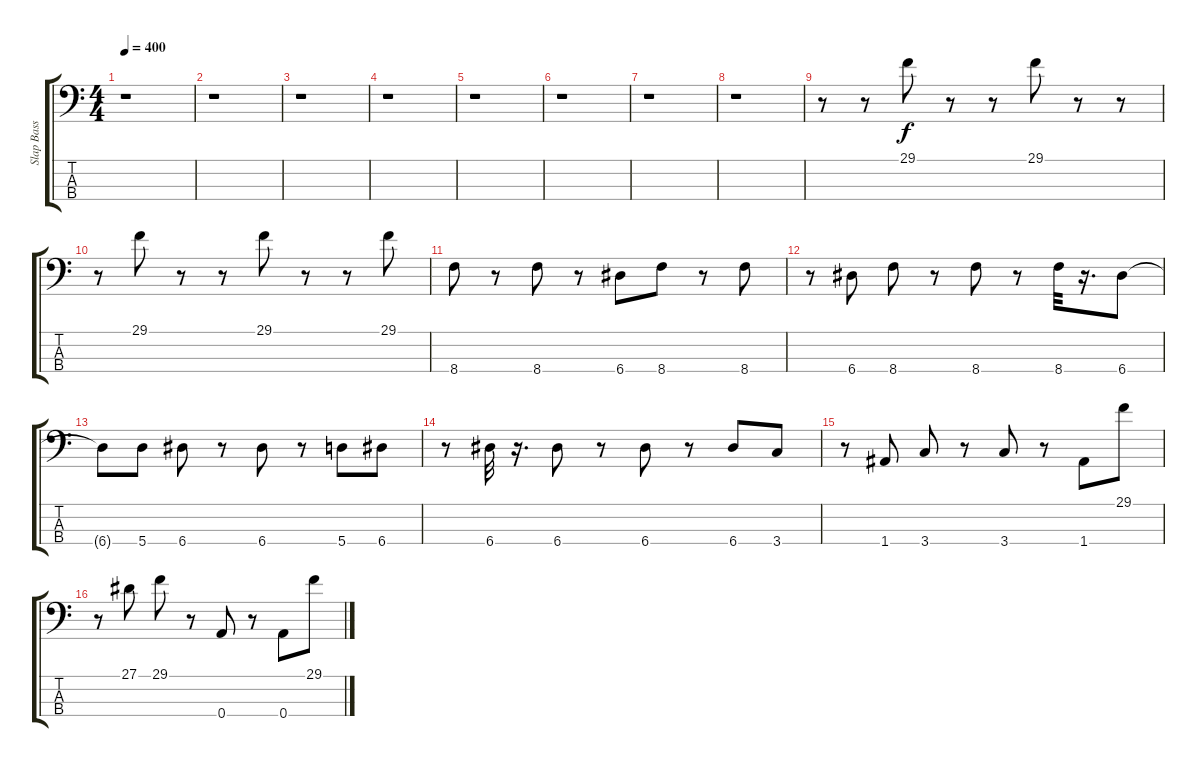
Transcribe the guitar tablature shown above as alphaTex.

\track ("Slap Bass 2" "Slap Bass ") {instrument slapbass2}
\staff {score tabs}
\tuning (C-1 G2 D2 A1) {hide}
\ts (4 4)
\tempo 400
\clef f4
\ks c
r.1{dy f} |
r.1 |
r.1 |
r.1 |
r.1 |
r.1 |
r.1 |
r.1 |
r.8 r.8 29.1.8 r.8 r.8 29.1.8 r.8 r.8 |
r.8 29.1.8 r.8 r.8 29.1.8 r.8 r.8 29.1.8 |
8.4.8 r.8 8.4.8 r.8 6.4.8 8.4.8 r.8 8.4.8 |
r.8 6.4.8 8.4.8 r.8 8.4.8 r.8 8.4.32 r.16{d} 6.4.8 |
6.4{t}.8 5.4.8 6.4.8 r.8 6.4.8 r.8 5.4.8 6.4.8 |
r.8 6.4.32 r.16{d} 6.4.8 r.8 6.4.8 r.8 6.4.8 3.4.8 |
r.8 1.4.8 3.4.8 r.8 3.4.8 r.8 1.4.8 29.1.8 |
r.8 27.1.8 29.1.8 r.8 0.4.8 r.8 0.4.8 29.1.8
